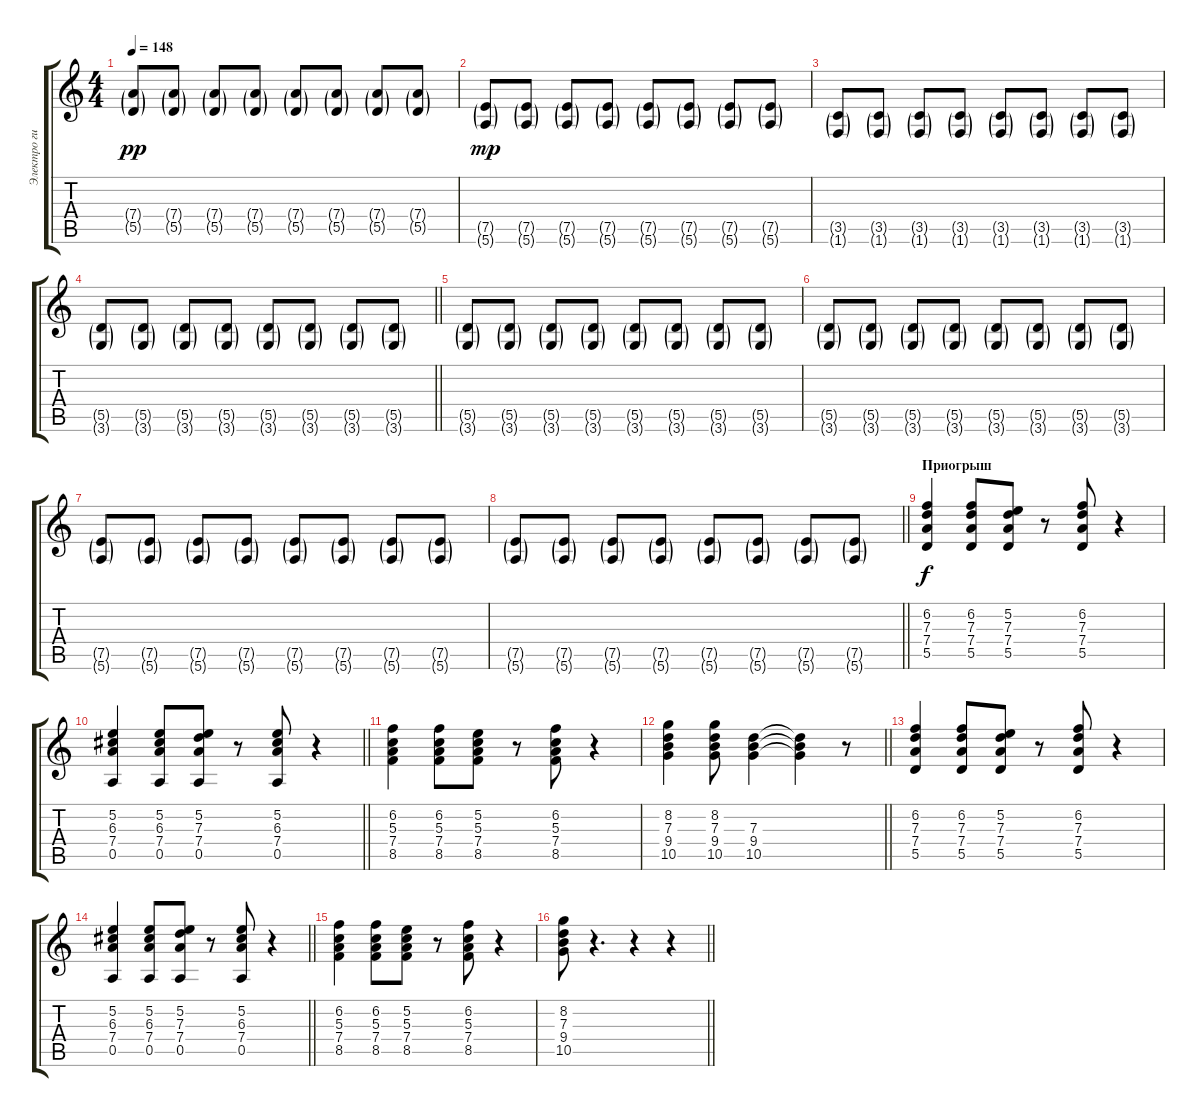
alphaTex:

\track ("Электро гитара" "Электро ги") {instrument overdrivenguitar}
\staff {score tabs}
\tuning (E4 B3 G3 D3 A2 E2) {hide}
\ts (4 4)
\tempo 148
\clef g2
\ks c
(7.4{g} 5.5{g}).8{dy pp volume 11} (7.4{g} 5.5{g}).8 (7.4{g} 5.5{g}).8 (7.4{g} 5.5{g}).8 (7.4{g} 5.5{g}).8 (7.4{g} 5.5{g}).8 (7.4{g} 5.5{g}).8 (7.4{g} 5.5{g}).8 |
(7.5{g} 5.6{g}).8{dy mp} (7.5{g} 5.6{g}).8 (7.5{g} 5.6{g}).8 (7.5{g} 5.6{g}).8 (7.5{g} 5.6{g}).8 (7.5{g} 5.6{g}).8 (7.5{g} 5.6{g}).8 (7.5{g} 5.6{g}).8 |
(3.5{g} 1.6{g}).8 (3.5{g} 1.6{g}).8 (3.5{g} 1.6{g}).8 (3.5{g} 1.6{g}).8 (3.5{g} 1.6{g}).8 (3.5{g} 1.6{g}).8 (3.5{g} 1.6{g}).8 (3.5{g} 1.6{g}).8 |
\barLineRight lightlight
(5.5{g} 3.6{g}).8 (5.5{g} 3.6{g}).8 (5.5{g} 3.6{g}).8 (5.5{g} 3.6{g}).8 (5.5{g} 3.6{g}).8 (5.5{g} 3.6{g}).8 (5.5{g} 3.6{g}).8 (5.5{g} 3.6{g}).8 |
(5.5{g} 3.6{g}).8 (5.5{g} 3.6{g}).8 (5.5{g} 3.6{g}).8 (5.5{g} 3.6{g}).8 (5.5{g} 3.6{g}).8 (5.5{g} 3.6{g}).8 (5.5{g} 3.6{g}).8 (5.5{g} 3.6{g}).8 |
(5.5{g} 3.6{g}).8 (5.5{g} 3.6{g}).8 (5.5{g} 3.6{g}).8 (5.5{g} 3.6{g}).8 (5.5{g} 3.6{g}).8 (5.5{g} 3.6{g}).8 (5.5{g} 3.6{g}).8 (5.5{g} 3.6{g}).8 |
(7.5{g} 5.6{g}).8 (7.5{g} 5.6{g}).8 (7.5{g} 5.6{g}).8 (7.5{g} 5.6{g}).8 (7.5{g} 5.6{g}).8 (7.5{g} 5.6{g}).8 (7.5{g} 5.6{g}).8 (7.5{g} 5.6{g}).8 |
\barLineRight lightlight
(7.5{g} 5.6{g}).8 (7.5{g} 5.6{g}).8 (7.5{g} 5.6{g}).8 (7.5{g} 5.6{g}).8 (7.5{g} 5.6{g}).8 (7.5{g} 5.6{g}).8 (7.5{g} 5.6{g}).8 (7.5{g} 5.6{g}).8 |
\section ("" "Приогрыш")
(6.2 7.3 7.4 5.5).4{dy f} (6.2 7.3 7.4 5.5).8 (5.2 7.3 7.4 5.5).8 r.8 (6.2 7.3 7.4 5.5).8 r.4 |
\barLineRight lightlight
(5.2 6.3 7.4 0.5).4 (5.2 6.3 7.4 0.5).8 (5.2 7.3 7.4 0.5).8 r.8 (5.2 6.3 7.4 0.5).8 r.4 |
(6.2 5.3 7.4 8.5).4 (6.2 5.3 7.4 8.5).8 (5.2 5.3 7.4 8.5).8 r.8 (6.2 5.3 7.4 8.5).8 r.4 |
\barLineRight lightlight
(8.2 7.3 9.4 10.5).4 (8.2 7.3 9.4 10.5).8 (7.3 9.4 10.5).4 (7.3{t} 9.4{t} 10.5{t}).4 r.8 |
(6.2 7.3 7.4 5.5).4 (6.2 7.3 7.4 5.5).8 (5.2 7.3 7.4 5.5).8 r.8 (6.2 7.3 7.4 5.5).8 r.4 |
\barLineRight lightlight
(5.2 6.3 7.4 0.5).4 (5.2 6.3 7.4 0.5).8 (5.2 7.3 7.4 0.5).8 r.8 (5.2 6.3 7.4 0.5).8 r.4 |
(6.2 5.3 7.4 8.5).4 (6.2 5.3 7.4 8.5).8 (5.2 5.3 7.4 8.5).8 r.8 (6.2 5.3 7.4 8.5).8 r.4 |
\barLineRight lightlight
(8.2 7.3 9.4 10.5).8 r.4{d} r.4 r.4
